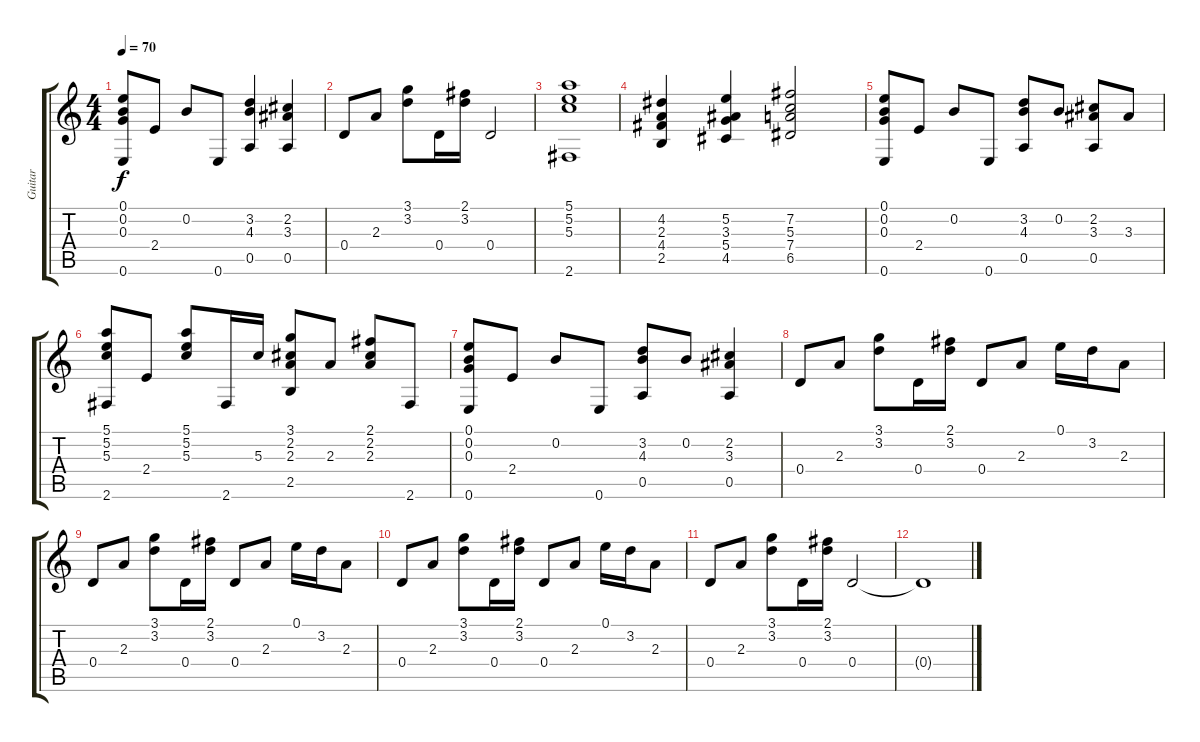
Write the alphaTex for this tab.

\track ("Guitar" "Guitar") {instrument acousticguitarsteel}
\staff {score tabs}
\tuning (E4 B3 G3 D3 A2 E2) {hide}
\ts (4 4)
\tempo 70
\clef g2
\ks c
(0.1 0.2 0.3 0.6).8{dy f} 2.4.8 0.2.8 0.6.8 (3.2 4.3 0.5).4 (2.2 3.3 0.5).4 |
0.4.8 2.3.8 (3.1 3.2).8 0.4.16 (2.1 3.2).16 0.4.2 |
(5.1 5.2 5.3 2.6).1 |
(4.2 2.3 4.4 2.5).4 (5.2 3.3 5.4 4.5).4 (7.2 5.3 7.4 6.5).2 |
(0.1 0.2 0.3 0.6).8 2.4.8 0.2.8 0.6.8 (3.2 4.3 0.5).8 0.2.8 (2.2 3.3 0.5).8 3.3.8 |
(5.1 5.2 5.3 2.6).8 2.4.8 (5.1 5.2 5.3).8 2.6.16 5.3.16 (3.1 2.2 2.3 2.5).8 2.3.8 (2.1 2.2 2.3).8 2.6.8 |
(0.1 0.2 0.3 0.6).8 2.4.8 0.2.8 0.6.8 (3.2 4.3 0.5).8 0.2.8 (2.2 3.3 0.5).4 |
0.4.8 2.3.8 (3.1 3.2).8 0.4.16 (2.1 3.2).16 0.4.8 2.3.8 0.1.16 3.2.16 2.3.8 |
0.4.8 2.3.8 (3.1 3.2).8 0.4.16 (2.1 3.2).16 0.4.8 2.3.8 0.1.16 3.2.16 2.3.8 |
0.4.8 2.3.8 (3.1 3.2).8 0.4.16 (2.1 3.2).16 0.4.8 2.3.8 0.1.16 3.2.16 2.3.8 |
0.4.8 2.3.8 (3.1 3.2).8 0.4.16 (2.1 3.2).16 0.4.2 |
0.4{t}.1
